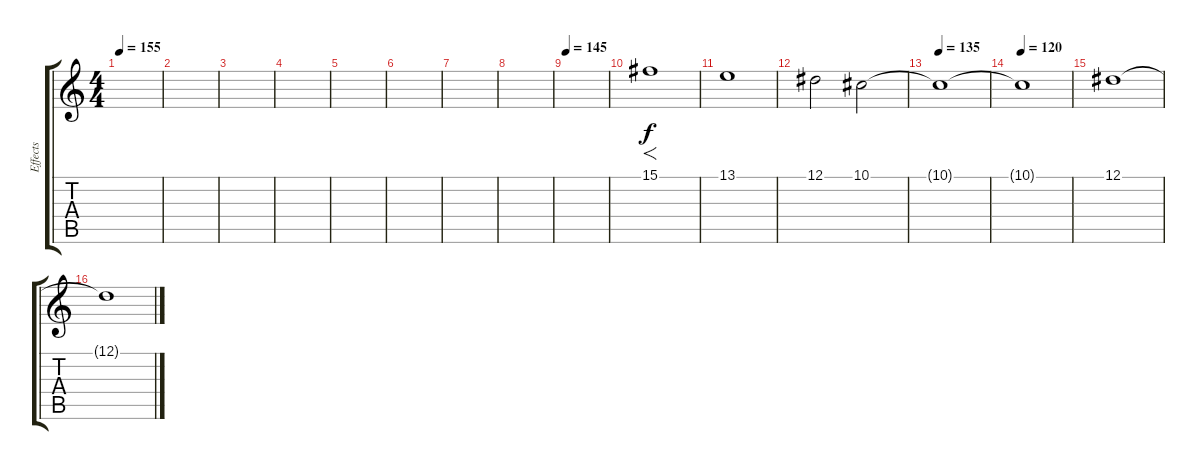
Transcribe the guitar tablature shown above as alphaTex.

\track ("Effects" "Effects") {instrument stringensemble2}
\staff {score tabs}
\tuning (Eb4 Bb3 Gb3 Db3 Ab2 Db2) {hide}
\ts (4 4)
\tempo 155
\clef g2
\ks c
|
|
|
|
|
|
|
|
\tempo 145
|
15.1.1{f} |
13.1.1 |
12.1.2 10.1.2 |
\tempo 135
10.1{t}.1 |
\tempo 120
10.1{t}.1 |
12.1.1{volume 0} |
12.1{t}.1
